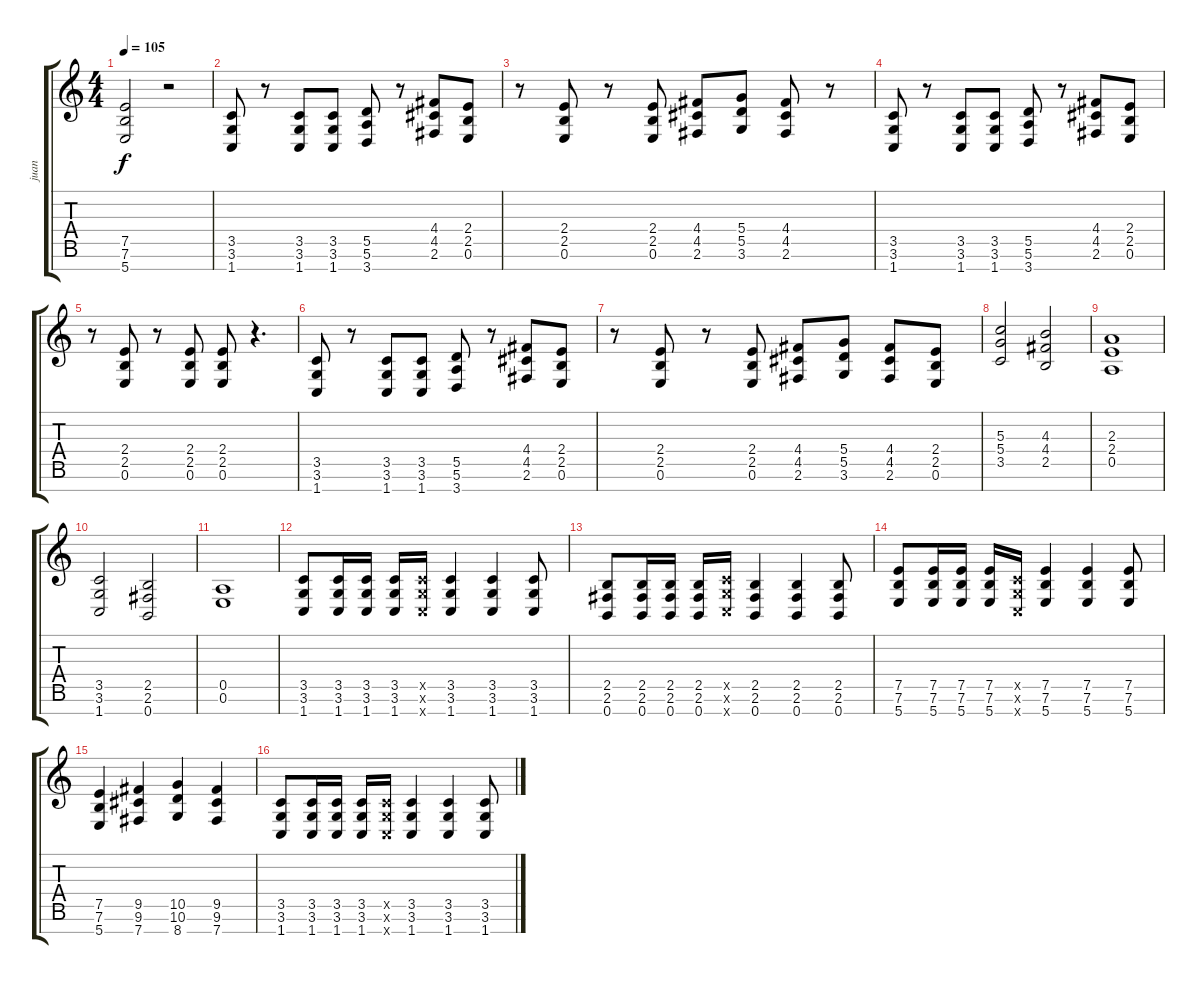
\track ("juan" "juan") {instrument distortionguitar}
\staff {score tabs}
\tuning (E4 B3 G3 D3 A2 E2 B1) {hide}
\ts (4 4)
\tempo 105
\clef g2
\ks c
(7.5{t} 7.6{t} 5.7{t}).2{dy f} r.2 |
(3.5 3.6 1.7).8 r.8 (3.5 3.6 1.7).8 (3.5 3.6 1.7).8 (5.5 5.6 3.7).8 r.8 (4.4 4.5 2.6).8 (2.4 2.5 0.6).8 |
r.8 (2.4 2.5 0.6).8 r.8 (2.4 2.5 0.6).8 (4.4 4.5 2.6).8 (5.4 5.5 3.6).8 (4.4 4.5 2.6).8 r.8 |
(3.5 3.6 1.7).8 r.8 (3.5 3.6 1.7).8 (3.5 3.6 1.7).8 (5.5 5.6 3.7).8 r.8 (4.4 4.5 2.6).8 (2.4 2.5 0.6).8 |
r.8 (2.4 2.5 0.6).8 r.8 (2.4 2.5 0.6).8 (2.4 2.5 0.6).8 r.4{d} |
(3.5 3.6 1.7).8 r.8 (3.5 3.6 1.7).8 (3.5 3.6 1.7).8 (5.5 5.6 3.7).8 r.8 (4.4 4.5 2.6).8 (2.4 2.5 0.6).8 |
r.8 (2.4 2.5 0.6).8 r.8 (2.4 2.5 0.6).8 (4.4 4.5 2.6).8 (5.4 5.5 3.6).8 (4.4 4.5 2.6).8 (2.4 2.5 0.6).8 |
(5.3 5.4 3.5).2 (4.3 4.4 2.5).2 |
(2.3 2.4 0.5).1 |
(3.5 3.6 1.7).2 (2.5 2.6 0.7).2 |
(0.5 0.6).1 |
(3.5 3.6 1.7).8 (3.5 3.6 1.7).16 (3.5 3.6 1.7).16 (3.5 3.6 1.7).16 (3.5{x} 3.6{x} 1.7{x}).16 (3.5 3.6 1.7).4 (3.5 3.6 1.7).4 (3.5 3.6 1.7).8 |
(2.5 2.6 0.7).8 (2.5 2.6 0.7).16 (2.5 2.6 0.7).16 (2.5 2.6 0.7).16 (3.5{x} 3.6{x} 1.7{x}).16 (2.5 2.6 0.7).4 (2.5 2.6 0.7).4 (2.5 2.6 0.7).8 |
(7.5 7.6 5.7).8 (7.5 7.6 5.7).16 (7.5 7.6 5.7).16 (7.5 7.6 5.7).16 (3.5{x} 3.6{x} 1.7{x}).16 (7.5 7.6 5.7).4 (7.5 7.6 5.7).4 (7.5 7.6 5.7).8 |
(7.5 7.6 5.7).4 (9.5 9.6 7.7).4 (10.5 10.6 8.7).4 (9.5 9.6 7.7).4 |
(3.5 3.6 1.7).8 (3.5 3.6 1.7).16 (3.5 3.6 1.7).16 (3.5 3.6 1.7).16 (3.5{x} 3.6{x} 1.7{x}).16 (3.5 3.6 1.7).4 (3.5 3.6 1.7).4 (3.5 3.6 1.7).8
